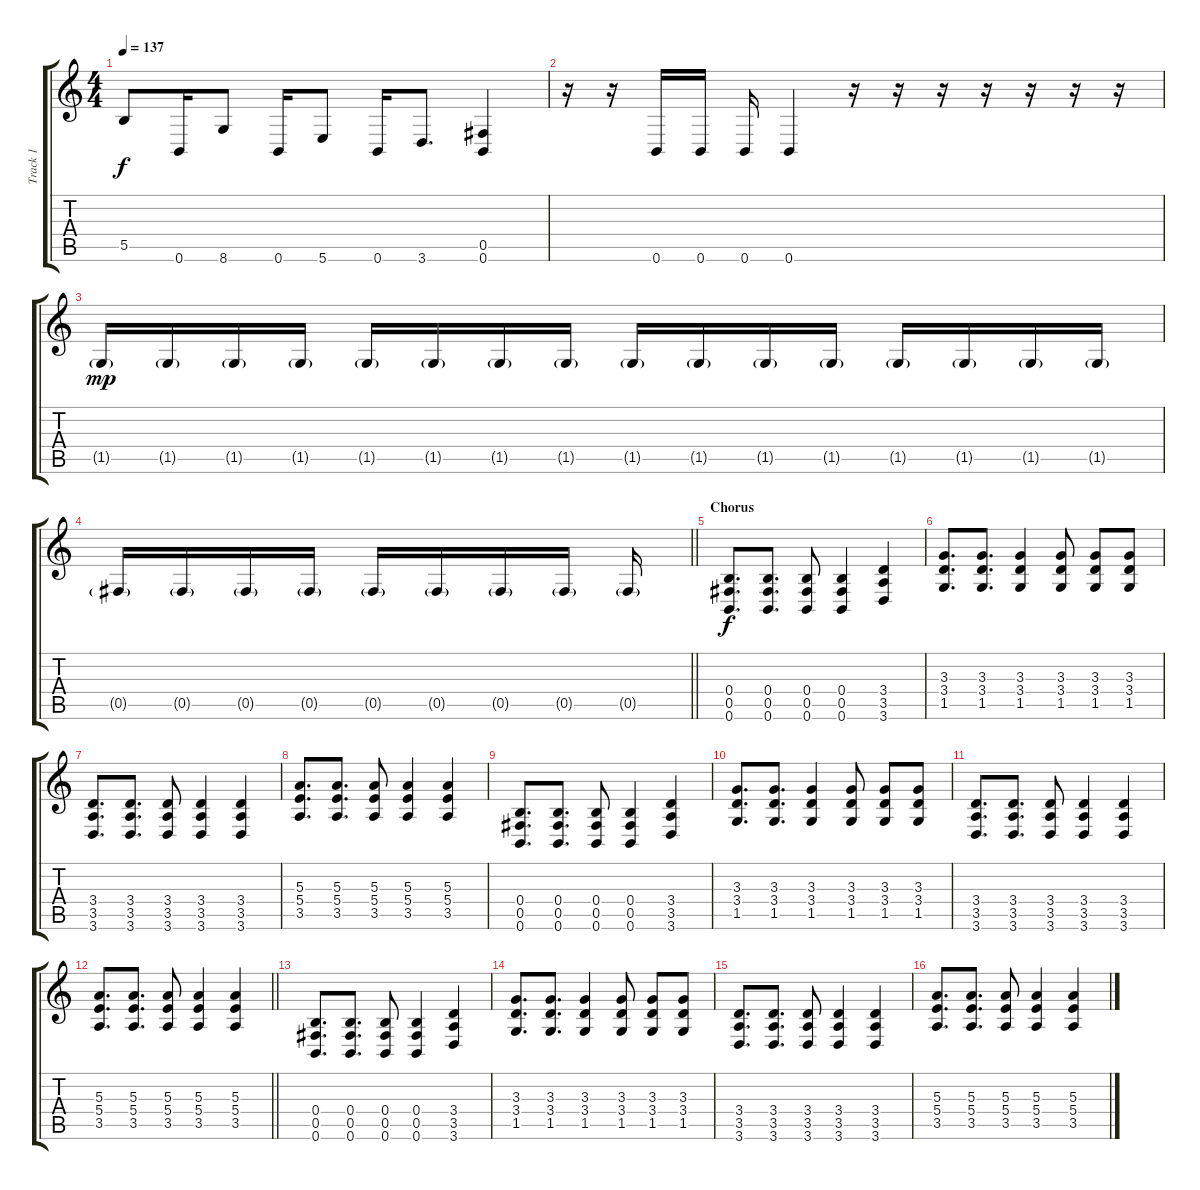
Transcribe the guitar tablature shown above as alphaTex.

\track ("Track 1" "Track 1") {instrument overdrivenguitar}
\staff {score tabs}
\tuning (Db4 Ab3 E3 B2 Gb2 B1) {hide}
\ts (4 4)
\tempo 137
\clef g2
\ks c
5.5.8{dy f} 0.6.16 8.6.8 0.6.16 5.6.8 0.6.16 3.6.8{d} (0.5 0.6).4 |
r.16 r.16 0.6.16 0.6.16 0.6.16 0.6.4 r.16 r.16 r.16 r.16 r.16 r.16 r.16 |
1.5{g}.16{dy mp} 1.5{g}.16 1.5{g}.16 1.5{g}.16 1.5{g}.16 1.5{g}.16 1.5{g}.16 1.5{g}.16 1.5{g}.16 1.5{g}.16 1.5{g}.16 1.5{g}.16 1.5{g}.16 1.5{g}.16 1.5{g}.16 1.5{g}.16 |
\barLineRight lightlight
0.5{g}.16 0.5{g}.16 0.5{g}.16 0.5{g}.16 0.5{g}.16 0.5{g}.16 0.5{g}.16 0.5{g}.16 0.5{g}.16 |
\section ("" "Chorus")
(0.4 0.5 0.6).8{d dy f} (0.4 0.5 0.6).8{d} (0.4 0.5 0.6).8 (0.4 0.5 0.6).4 (3.4 3.5 3.6).4 |
(3.3 3.4 1.5).8{d} (3.3 3.4 1.5).8{d} (3.3 3.4 1.5).4 (3.3 3.4 1.5).8 (3.3 3.4 1.5).8 (3.3 3.4 1.5).8 |
(3.4 3.5 3.6).8{d} (3.4 3.5 3.6).8{d} (3.4 3.5 3.6).8 (3.4 3.5 3.6).4 (3.4 3.5 3.6).4 |
(5.3 5.4 3.5).8{d} (5.3 5.4 3.5).8{d} (5.3 5.4 3.5).8 (5.3 5.4 3.5).4 (5.3 5.4 3.5).4 |
(0.4 0.5 0.6).8{d} (0.4 0.5 0.6).8{d} (0.4 0.5 0.6).8 (0.4 0.5 0.6).4 (3.4 3.5 3.6).4 |
(3.3 3.4 1.5).8{d} (3.3 3.4 1.5).8{d} (3.3 3.4 1.5).4 (3.3 3.4 1.5).8 (3.3 3.4 1.5).8 (3.3 3.4 1.5).8 |
(3.4 3.5 3.6).8{d} (3.4 3.5 3.6).8{d} (3.4 3.5 3.6).8 (3.4 3.5 3.6).4 (3.4 3.5 3.6).4 |
\barLineRight lightlight
(5.3 5.4 3.5).8{d} (5.3 5.4 3.5).8{d} (5.3 5.4 3.5).8 (5.3 5.4 3.5).4 (5.3 5.4 3.5).4 |
(0.4 0.5 0.6).8{d} (0.4 0.5 0.6).8{d} (0.4 0.5 0.6).8 (0.4 0.5 0.6).4 (3.4 3.5 3.6).4 |
(3.3 3.4 1.5).8{d} (3.3 3.4 1.5).8{d} (3.3 3.4 1.5).4 (3.3 3.4 1.5).8 (3.3 3.4 1.5).8 (3.3 3.4 1.5).8 |
(3.4 3.5 3.6).8{d} (3.4 3.5 3.6).8{d} (3.4 3.5 3.6).8 (3.4 3.5 3.6).4 (3.4 3.5 3.6).4 |
(5.3 5.4 3.5).8{d} (5.3 5.4 3.5).8{d} (5.3 5.4 3.5).8 (5.3 5.4 3.5).4 (5.3 5.4 3.5).4
